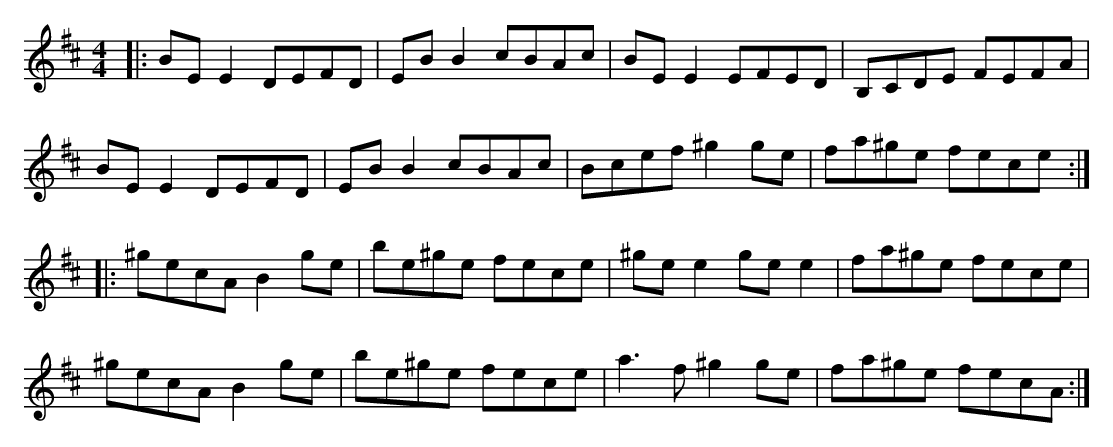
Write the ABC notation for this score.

X:1
M:4/4
K:Edor
|:BEE2 DEFD|EBB2 cBAc|BEE2 EFED|B,CDE FEFA|
BEE2 DEFD|EBB2 cBAc|Bcef ^g2ge|fa^ge fece:|
|:^gecA B2ge|be^ge fece|^gee2 gee2|fa^ge fece|
^gecA B2ge|be^ge fece|a3f ^g2ge|fa^ge fecA:|
